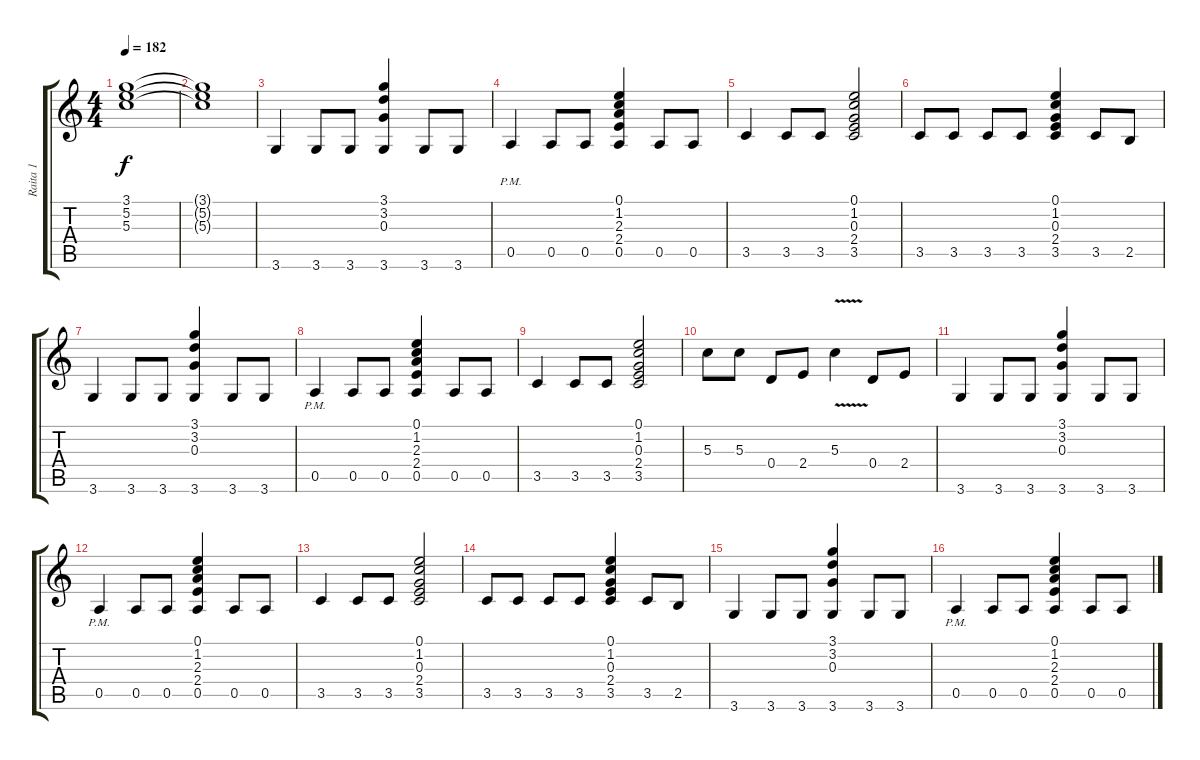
\track ("Raita 1" "Raita 1") {instrument distortionguitar}
\staff {score tabs}
\tuning (E4 B3 G3 D3 A2 E2) {hide}
\ts (4 4)
\tempo 182
\clef g2
\ks c
(3.1 5.2 5.3).1{dy f} |
(3.1{t} 5.2{t} 5.3{t}).1 |
3.6.4 3.6.8 3.6.8 (3.1 3.2 0.3 3.6).4 3.6.8 3.6.8 |
0.5{pm}.4 0.5.8 0.5.8 (0.1 1.2 2.3 2.4 0.5).4 0.5.8 0.5.8 |
3.5.4 3.5.8 3.5.8 (0.1 1.2 0.3 2.4 3.5).2 |
3.5.8 3.5.8 3.5.8 3.5.8 (0.1 1.2 0.3 2.4 3.5).4 3.5.8 2.5.8 |
3.6.4 3.6.8 3.6.8 (3.1 3.2 0.3 3.6).4 3.6.8 3.6.8 |
0.5{pm}.4 0.5.8 0.5.8 (0.1 1.2 2.3 2.4 0.5).4 0.5.8 0.5.8 |
3.5.4 3.5.8 3.5.8 (0.1 1.2 0.3 2.4 3.5).2 |
5.3.8 5.3.8 0.4.8 2.4.8 5.3{v}.4 0.4.8 2.4.8 |
3.6.4 3.6.8 3.6.8 (3.1 3.2 0.3 3.6).4 3.6.8 3.6.8 |
0.5{pm}.4 0.5.8 0.5.8 (0.1 1.2 2.3 2.4 0.5).4 0.5.8 0.5.8 |
3.5.4 3.5.8 3.5.8 (0.1 1.2 0.3 2.4 3.5).2 |
3.5.8 3.5.8 3.5.8 3.5.8 (0.1 1.2 0.3 2.4 3.5).4 3.5.8 2.5.8 |
3.6.4 3.6.8 3.6.8 (3.1 3.2 0.3 3.6).4 3.6.8 3.6.8 |
0.5{pm}.4 0.5.8 0.5.8 (0.1 1.2 2.3 2.4 0.5).4 0.5.8 0.5.8
